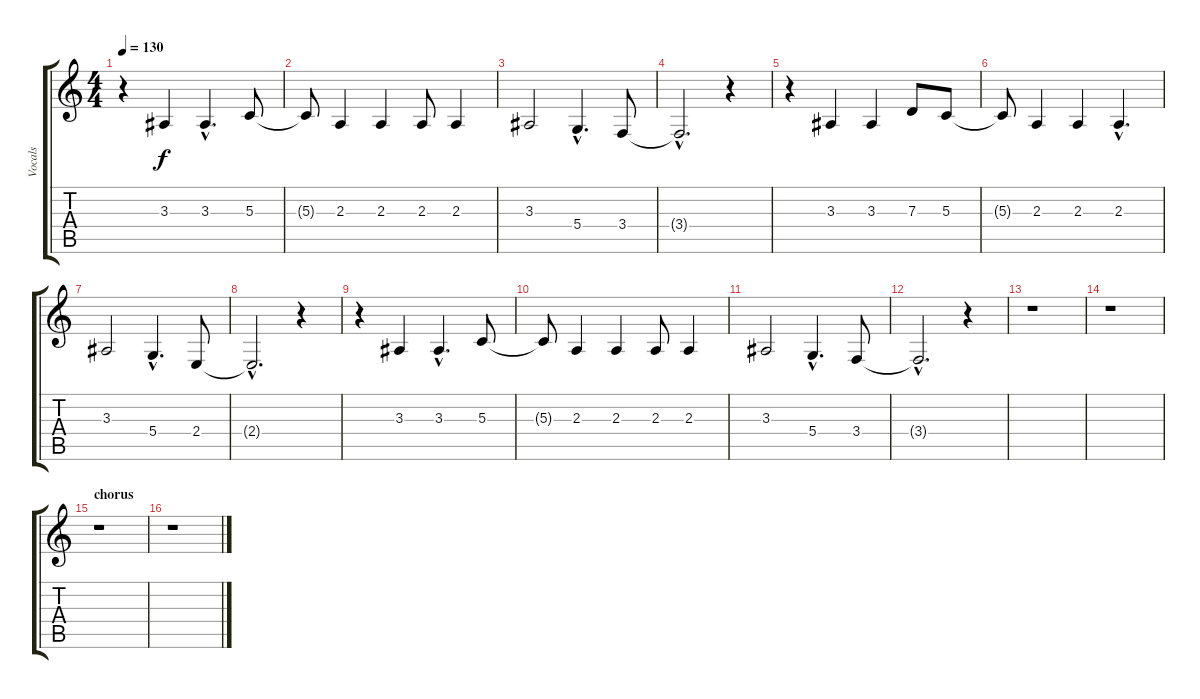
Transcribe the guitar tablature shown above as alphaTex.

\track ("Vocals" "Vocals") {instrument lead6voice}
\staff {score tabs}
\tuning (E4 B3 G3 D3 A2 E2) {hide}
\ts (4 4)
\tempo 130
\clef g2
\ks c
r.4{dy f} 3.3.4 3.3{hac}.4{d} 5.3.8 |
5.3{t}.8 2.3.4 2.3.4 2.3.8 2.3.4 |
3.3.2 5.4{hac}.4{d} 3.4.8 |
3.4{hac t}.2{d} r.4 |
r.4 3.3.4 3.3.4 7.3.8 5.3.8 |
5.3{t}.8 2.3.4 2.3.4 2.3{hac}.4{d} |
3.3.2 5.4{hac}.4{d} 2.4.8 |
2.4{hac t}.2{d} r.4 |
r.4 3.3.4 3.3{hac}.4{d} 5.3.8 |
5.3{t}.8 2.3.4 2.3.4 2.3.8 2.3.4 |
3.3.2 5.4{hac}.4{d} 3.4.8 |
3.4{hac t}.2{d} r.4 |
r.1 |
r.1 |
\section ("" "chorus")
r.1 |
r.1
